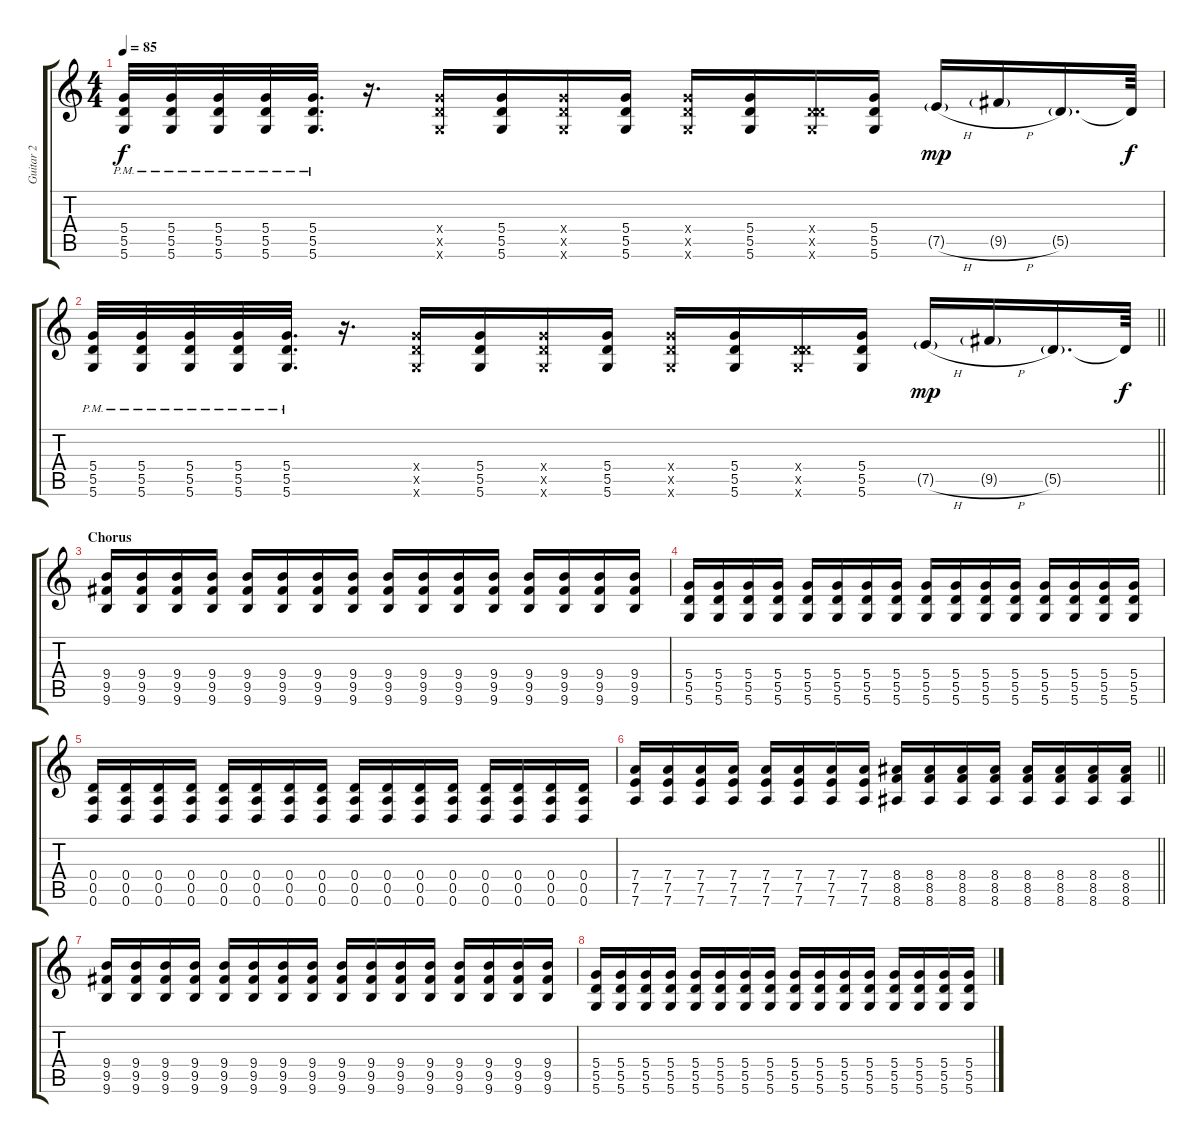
\track ("Guitar 2" "Guitar 2") {instrument distortionguitar bank 255}
\staff {score tabs}
\tuning (E4 B3 G3 D3 A2 D2) {hide}
\ts (4 4)
\tempo 85
\clef g2
\ks c
(5.4{pm} 5.5{pm} 5.6{pm}).32{dy f} (5.4{pm} 5.5{pm} 5.6{pm}).32 (5.4{pm} 5.5{pm} 5.6{pm}).32 (5.4{pm} 5.5{pm} 5.6{pm}).32 (5.4{pm} 5.5{pm} 5.6{pm}).32{d} r.16{d} (5.4{x} 5.5{x} 5.6{x}).16 (5.4 5.5 5.6).16 (5.4{x} 5.5{x} 5.6{x}).16 (5.4 5.5 5.6).16 (5.4{x} 5.5{x} 5.6{x}).16 (5.4 5.5 5.6).16 (0.4{x} 5.5{x} 5.6{x}).16 (5.4 5.5 5.6).16 7.5{h g}.16{dy mp} 9.5{h g}.16 5.5{g}.16{d} 5.5{t}.64{dy f} |
\barLineRight lightlight
(5.4{pm} 5.5{pm} 5.6{pm}).32 (5.4{pm} 5.5{pm} 5.6{pm}).32 (5.4{pm} 5.5{pm} 5.6{pm}).32 (5.4{pm} 5.5{pm} 5.6{pm}).32 (5.4{pm} 5.5{pm} 5.6{pm}).32{d} r.16{d} (5.4{x} 5.5{x} 5.6{x}).16 (5.4 5.5 5.6).16 (5.4{x} 5.5{x} 5.6{x}).16 (5.4 5.5 5.6).16 (5.4{x} 5.5{x} 5.6{x}).16 (5.4 5.5 5.6).16 (0.4{x} 5.5{x} 5.6{x}).16 (5.4 5.5 5.6).16 7.5{h g}.16{dy mp} 9.5{h g}.16 5.5{g}.16{d} 5.5{t}.64{dy f} |
\section ("" "Chorus")
(9.4 9.5 9.6).16 (9.4 9.5 9.6).16 (9.4 9.5 9.6).16 (9.4 9.5 9.6).16 (9.4 9.5 9.6).16 (9.4 9.5 9.6).16 (9.4 9.5 9.6).16 (9.4 9.5 9.6).16 (9.4 9.5 9.6).16 (9.4 9.5 9.6).16 (9.4 9.5 9.6).16 (9.4 9.5 9.6).16 (9.4 9.5 9.6).16 (9.4 9.5 9.6).16 (9.4 9.5 9.6).16 (9.4 9.5 9.6).16 |
(5.4 5.5 5.6).16 (5.4 5.5 5.6).16 (5.4 5.5 5.6).16 (5.4 5.5 5.6).16 (5.4 5.5 5.6).16 (5.4 5.5 5.6).16 (5.4 5.5 5.6).16 (5.4 5.5 5.6).16 (5.4 5.5 5.6).16 (5.4 5.5 5.6).16 (5.4 5.5 5.6).16 (5.4 5.5 5.6).16 (5.4 5.5 5.6).16 (5.4 5.5 5.6).16 (5.4 5.5 5.6).16 (5.4 5.5 5.6).16 |
(0.4 0.5 0.6).16 (0.4 0.5 0.6).16 (0.4 0.5 0.6).16 (0.4 0.5 0.6).16 (0.4 0.5 0.6).16 (0.4 0.5 0.6).16 (0.4 0.5 0.6).16 (0.4 0.5 0.6).16 (0.4 0.5 0.6).16 (0.4 0.5 0.6).16 (0.4 0.5 0.6).16 (0.4 0.5 0.6).16 (0.4 0.5 0.6).16 (0.4 0.5 0.6).16 (0.4 0.5 0.6).16 (0.4 0.5 0.6).16 |
\barLineRight lightlight
(7.4 7.5 7.6).16 (7.4 7.5 7.6).16 (7.4 7.5 7.6).16 (7.4 7.5 7.6).16 (7.4 7.5 7.6).16 (7.4 7.5 7.6).16 (7.4 7.5 7.6).16 (7.4 7.5 7.6).16 (8.4 8.5 8.6).16 (8.4 8.5 8.6).16 (8.4 8.5 8.6).16 (8.4 8.5 8.6).16 (8.4 8.5 8.6).16 (8.4 8.5 8.6).16 (8.4 8.5 8.6).16 (8.4 8.5 8.6).16 |
(9.4 9.5 9.6).16 (9.4 9.5 9.6).16 (9.4 9.5 9.6).16 (9.4 9.5 9.6).16 (9.4 9.5 9.6).16 (9.4 9.5 9.6).16 (9.4 9.5 9.6).16 (9.4 9.5 9.6).16 (9.4 9.5 9.6).16 (9.4 9.5 9.6).16 (9.4 9.5 9.6).16 (9.4 9.5 9.6).16 (9.4 9.5 9.6).16 (9.4 9.5 9.6).16 (9.4 9.5 9.6).16 (9.4 9.5 9.6).16 |
(5.4 5.5 5.6).16 (5.4 5.5 5.6).16 (5.4 5.5 5.6).16 (5.4 5.5 5.6).16 (5.4 5.5 5.6).16 (5.4 5.5 5.6).16 (5.4 5.5 5.6).16 (5.4 5.5 5.6).16 (5.4 5.5 5.6).16 (5.4 5.5 5.6).16 (5.4 5.5 5.6).16 (5.4 5.5 5.6).16 (5.4 5.5 5.6).16 (5.4 5.5 5.6).16 (5.4 5.5 5.6).16 (5.4 5.5 5.6).16
